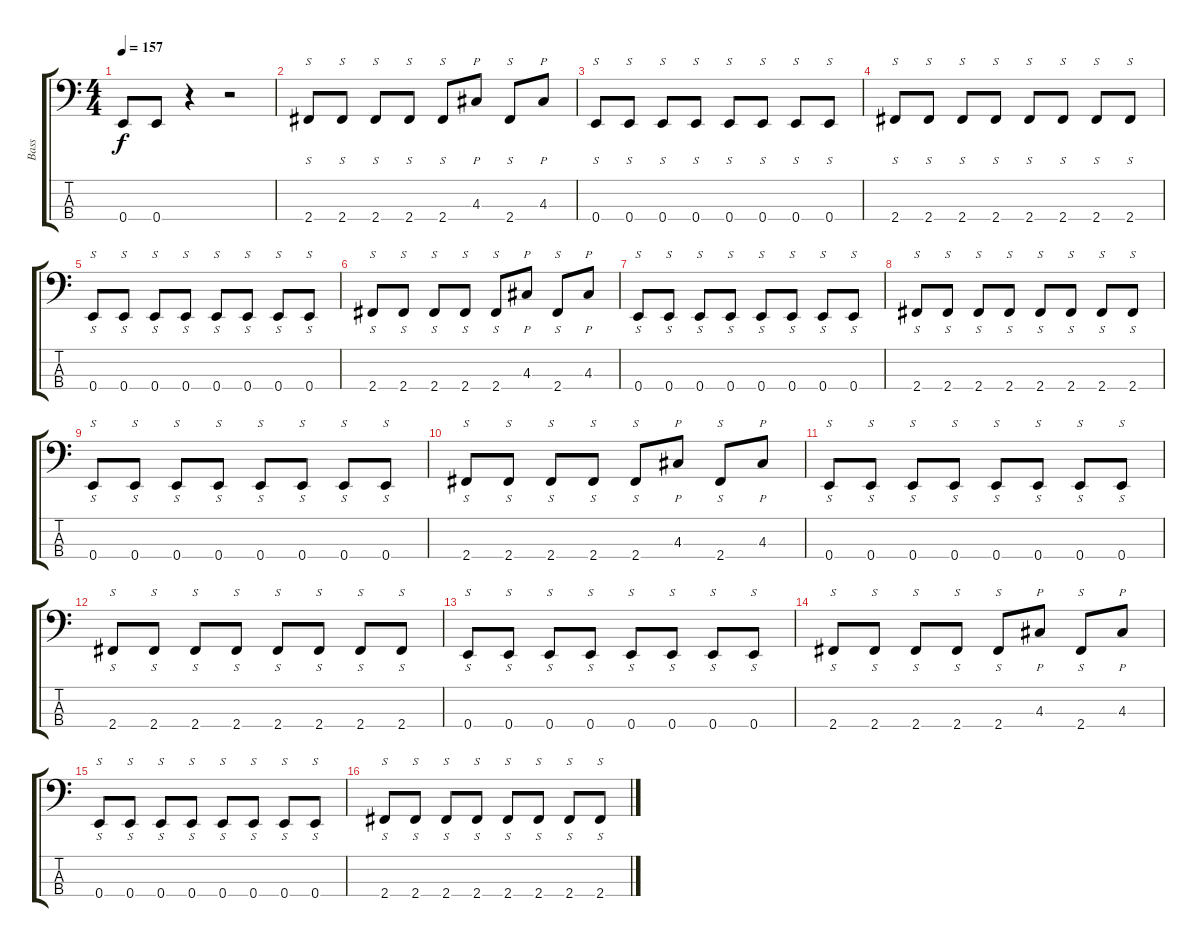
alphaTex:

\track ("Bass" "Bass") {instrument electricbassfinger}
\staff {score tabs}
\tuning (G2 D2 A1 E1) {hide}
\ts (4 4)
\tempo 157
\clef f4
\ks c
0.4.8{dy f} 0.4.8 r.4 r.2 |
2.4.8{s} 2.4.8{s} 2.4.8{s} 2.4.8{s} 2.4.8{s} 4.3.8{p} 2.4.8{s} 4.3.8{p} |
0.4.8{s} 0.4.8{s} 0.4.8{s} 0.4.8{s} 0.4.8{s} 0.4.8{s} 0.4.8{s} 0.4.8{s} |
2.4.8{s} 2.4.8{s} 2.4.8{s} 2.4.8{s} 2.4.8{s} 2.4.8{s} 2.4.8{s} 2.4.8{s} |
0.4.8{s} 0.4.8{s} 0.4.8{s} 0.4.8{s} 0.4.8{s} 0.4.8{s} 0.4.8{s} 0.4.8{s} |
2.4.8{s} 2.4.8{s} 2.4.8{s} 2.4.8{s} 2.4.8{s} 4.3.8{p} 2.4.8{s} 4.3.8{p} |
0.4.8{s} 0.4.8{s} 0.4.8{s} 0.4.8{s} 0.4.8{s} 0.4.8{s} 0.4.8{s} 0.4.8{s} |
2.4.8{s} 2.4.8{s} 2.4.8{s} 2.4.8{s} 2.4.8{s} 2.4.8{s} 2.4.8{s} 2.4.8{s} |
0.4.8{s} 0.4.8{s} 0.4.8{s} 0.4.8{s} 0.4.8{s} 0.4.8{s} 0.4.8{s} 0.4.8{s} |
2.4.8{s} 2.4.8{s} 2.4.8{s} 2.4.8{s} 2.4.8{s} 4.3.8{p} 2.4.8{s} 4.3.8{p} |
0.4.8{s} 0.4.8{s} 0.4.8{s} 0.4.8{s} 0.4.8{s} 0.4.8{s} 0.4.8{s} 0.4.8{s} |
2.4.8{s} 2.4.8{s} 2.4.8{s} 2.4.8{s} 2.4.8{s} 2.4.8{s} 2.4.8{s} 2.4.8{s} |
0.4.8{s} 0.4.8{s} 0.4.8{s} 0.4.8{s} 0.4.8{s} 0.4.8{s} 0.4.8{s} 0.4.8{s} |
2.4.8{s} 2.4.8{s} 2.4.8{s} 2.4.8{s} 2.4.8{s} 4.3.8{p} 2.4.8{s} 4.3.8{p} |
0.4.8{s} 0.4.8{s} 0.4.8{s} 0.4.8{s} 0.4.8{s} 0.4.8{s} 0.4.8{s} 0.4.8{s} |
2.4.8{s} 2.4.8{s} 2.4.8{s} 2.4.8{s} 2.4.8{s} 2.4.8{s} 2.4.8{s} 2.4.8{s}
